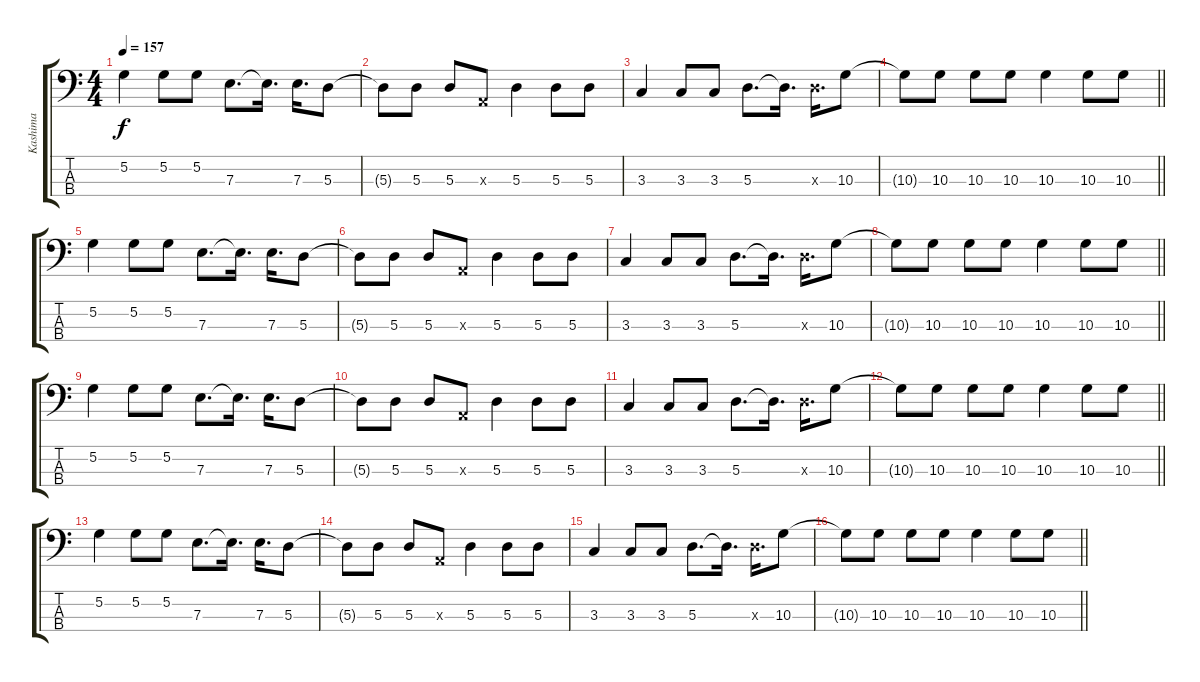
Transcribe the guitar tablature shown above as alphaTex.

\track ("Kashima" "Kashima") {instrument electricbassfinger}
\staff {score tabs}
\tuning (G2 D2 A1 E1) {hide}
\ts (4 4)
\tempo 157
\clef f4
\ks c
5.2.4{dy f} 5.2.8 5.2.8 7.3.8{d} 7.3{t}.16{d} 7.3.16{d} 5.3.8 |
5.3{t}.8 5.3.8 5.3.8 0.3{x}.8 5.3.4 5.3.8 5.3.8 |
3.3.4 3.3.8 3.3.8 5.3.8{d} 5.3{t}.16{d} 5.3{x}.16{d} 10.3.8 |
\barLineRight lightlight
10.3{t}.8 10.3.8 10.3.8 10.3.8 10.3.4 10.3.8 10.3.8 |
5.2.4 5.2.8 5.2.8 7.3.8{d} 7.3{t}.16{d} 7.3.16{d} 5.3.8 |
5.3{t}.8 5.3.8 5.3.8 0.3{x}.8 5.3.4 5.3.8 5.3.8 |
3.3.4 3.3.8 3.3.8 5.3.8{d} 5.3{t}.16{d} 5.3{x}.16{d} 10.3.8 |
\barLineRight lightlight
10.3{t}.8 10.3.8 10.3.8 10.3.8 10.3.4 10.3.8 10.3.8 |
5.2.4 5.2.8 5.2.8 7.3.8{d} 7.3{t}.16{d} 7.3.16{d} 5.3.8 |
5.3{t}.8 5.3.8 5.3.8 0.3{x}.8 5.3.4 5.3.8 5.3.8 |
3.3.4 3.3.8 3.3.8 5.3.8{d} 5.3{t}.16{d} 5.3{x}.16{d} 10.3.8 |
\barLineRight lightlight
10.3{t}.8 10.3.8 10.3.8 10.3.8 10.3.4 10.3.8 10.3.8 |
5.2.4 5.2.8 5.2.8 7.3.8{d} 7.3{t}.16{d} 7.3.16{d} 5.3.8 |
5.3{t}.8 5.3.8 5.3.8 0.3{x}.8 5.3.4 5.3.8 5.3.8 |
3.3.4 3.3.8 3.3.8 5.3.8{d} 5.3{t}.16{d} 5.3{x}.16{d} 10.3.8 |
\barLineRight lightlight
10.3{t}.8 10.3.8 10.3.8 10.3.8 10.3.4 10.3.8 10.3.8
